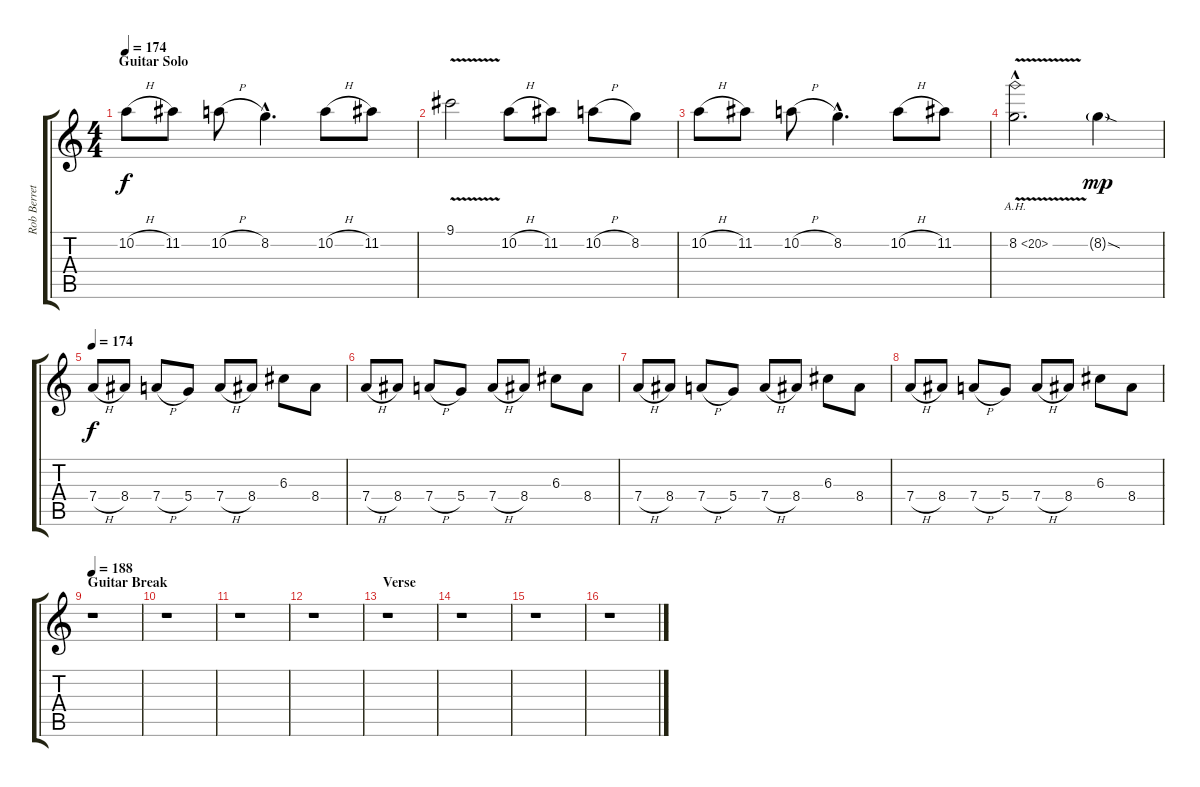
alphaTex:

\track ("Rob Berrett - Lead" "Rob Berret") {instrument distortionguitar}
\staff {score tabs}
\tuning (E4 B3 G3 D3 A2 E2) {hide}
\ts (4 4)
\section ("" "Guitar Solo")
\tempo 174
\clef g2
\ks c
10.2{h}.8{dy f} 11.2.8 10.2{h}.8 8.2{hac}.4{d} 10.2{h}.8 11.2.8 |
9.1{v}.2 10.2{h}.8 11.2.8 10.2{h}.8 8.2.8 |
10.2{h}.8 11.2.8 10.2{h}.8 8.2{hac}.4{d} 10.2{h}.8 11.2.8 |
8.2{ah 12 v hac}.2{d} 8.2{sod g}.4{dy mp} |
\tempo 174
7.4{h}.8{dy f} 8.4.8 7.4{h}.8 5.4.8 7.4{h}.8 8.4.8 6.3.8 8.4.8 |
7.4{h}.8 8.4.8 7.4{h}.8 5.4.8 7.4{h}.8 8.4.8 6.3.8 8.4.8 |
7.4{h}.8 8.4.8 7.4{h}.8 5.4.8 7.4{h}.8 8.4.8 6.3.8 8.4.8 |
7.4{h}.8 8.4.8 7.4{h}.8 5.4.8 7.4{h}.8 8.4.8 6.3.8 8.4.8 |
\section ("" "Guitar Break")
\tempo 188
r.1 |
r.1 |
r.1 |
r.1 |
\section ("" "Verse ")
r.1 |
r.1 |
r.1 |
r.1
